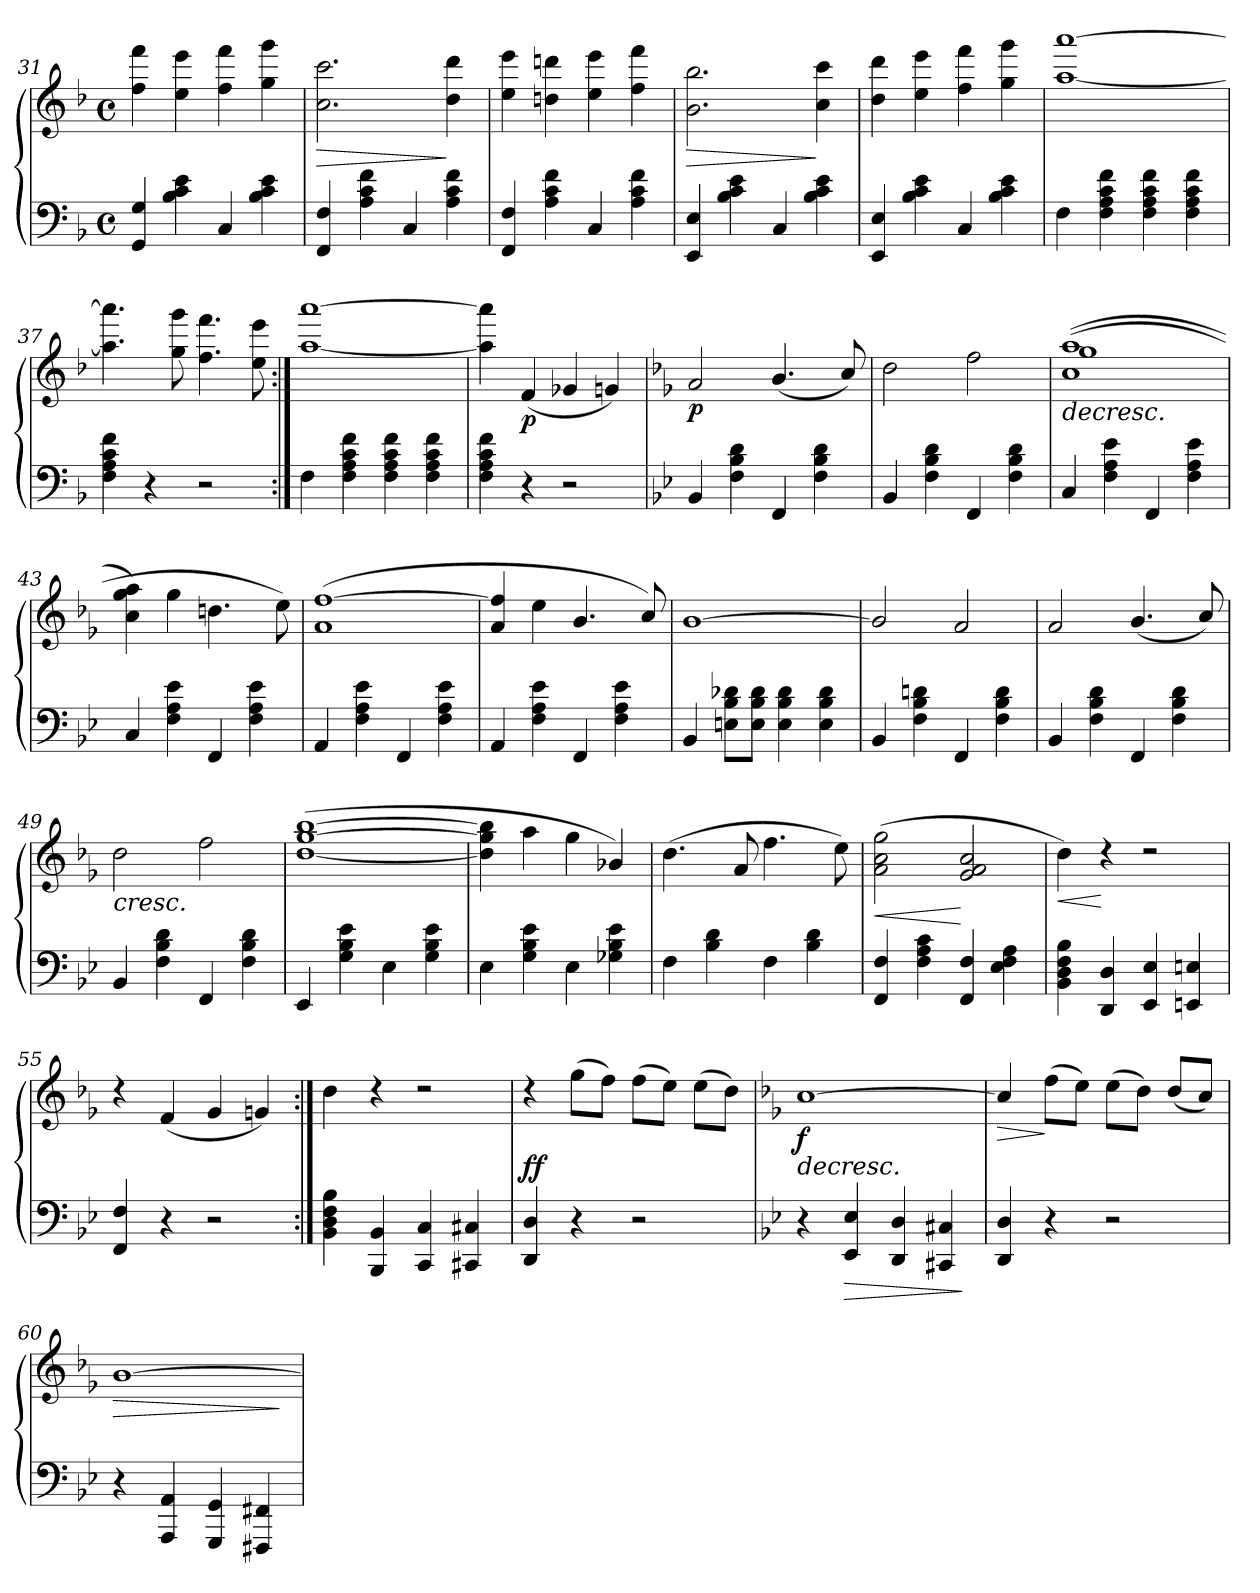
**kern	**kern	**dynam
*part1	*part1	*part1
*staff2	*staff1	*staff1/2
*clefF4	*clefG3	*
*k[b-]	*k[b-]	*
*M4/4	*M4/4	*
*met(c)	*met(c)	*
=31	=31	=31
4GG/ 4G/	4dd\ 4ddd\	.
4B-\ 4c\ 4e\	4cc\ 4ccc\	.
4C/	4dd\ 4ddd\	.
4B-\ 4c\ 4e\	4ee\ 4eee\	.
=32	=32	=32
!	!	!LO:HP:b
4FF/ 4F/	2.a\ 2.aa\	>
4A\ 4c\ 4f\	.	.
4C/	.	.
4A\ 4c\ 4f\	4b-\ 4bb-\	]
=33	=33	=33
4FF/ 4F/	4cc\ 4ccc\	.
4A\ 4c\ 4f\	4bn\ 4bbn\	.
4C/	4cc\ 4ccc\	.
4A\ 4c\ 4f\	4dd\ 4ddd\	.
!!LO:LB:g=z
=34	=34	=34
!	!	!LO:HP:b
4EE/ 4E/	2.g\ 2.gg\	>
4B-\ 4c\ 4e\	.	.
4C/	.	.
4B-\ 4c\ 4e\	4a\ 4aa\	]
=35	=35	=35
4EE/ 4E/	4b-\ 4bb-\	.
4B-\ 4c\ 4e\	4cc\ 4ccc\	.
4C/	4dd\ 4ddd\	.
4B-\ 4c\ 4e\	4ee\ 4eee\	.
=36	=36	=36
*	*^	*
4F\	[>1fff	[<1ff	.
4F\ 4A\ 4c\ 4f\	.	.	.
4F\ 4A\ 4c\ 4f\	.	.	.
4F\ 4A\ 4c\ 4f\	.	.	.
*	*v	*v	*
=37	=37	=37
4F\ 4A\ 4c\ 4f\	4.ff\] 4.fff\]	.
4r	.	.
.	8ee\ 8eee\	.
2rE	4.dd\ 4.ddd\	.
.	8cc\ 8ccc\	.
=38:|!	=38:|!	=38:|!
*	*^	*
4F\	[>1fff	[<1ff	.
4F\ 4A\ 4c\ 4f\	.	.	.
4F\ 4A\ 4c\ 4f\	.	.	.
4F\ 4A\ 4c\ 4f\	.	.	.
*	*v	*v	*
=39	=39	=39
4F\ 4A\ 4c\ 4f\	4ff\] 4fff\]	.
!	!	!LO:DY:b
4r	(<4d/	p
2rE	4e-X/	.
.	4en/)	.
!!LO:LB:g=z
=40	=40	=40
*k[b-e-]	*k[b-e-]	*
!	!	!LO:DY:b
4BB-/	2f/	p
4F\ 4B-\ 4d\	.	.
4FF/	(<4.g/	.
4F\ 4B-\ 4d\	.	.
.	8a/)	.
=41	=41	=41
4BB-/	2b-\	.
4F\ 4B-\ 4d\	.	.
4FF/	2dd\	.
4F\ 4B-\ 4d\	.	.
=42	=42	=42
!	!	!LO:HP:b
*	*^	*
*	*	*^	*
4C/	(>(>1ff	1ee-	1a	>
4F\ 4A\ 4e-\	.	.	.	.
4FF/	.	.	.	.
4F\ 4A\ 4e-\	.	.	.	.
*	*v	*v	*v	*
=43	=43	=43
4C/	4a\ 4ee-\ 4ff\)	.
4F\ 4A\ 4e-\	4ee-\	.
4FF/	4.bn\	.
4F\ 4A\ 4e-\	.	.
.	8cc\)	.
=44	=44	=44
*	*^	*
4AA/	(>[>1dd	1f	.
4F\ 4A\ 4e-\	.	.	.
4FF/	.	.	.
4F\ 4A\ 4e-\	.	.	.
*	*v	*v	*
=45	=45	=45
4AA/	4f/ 4dd/]	.
4F\ 4A\ 4e-\	4cc\	.
4FF/	4.g/	.
4F\ 4A\ 4e-\	.	.
.	8a/)	.
!!LO:LB:g=z
=46	=46	=46
4BB-/	[<1g	.
8En\ 8B-\ 8d-X\L	.	.
8E\ 8B-\ 8d-\J	.	.
4E\ 4B-\ 4d-\	.	.
4E\ 4B-\ 4d-\	.	.
=47	=47	=47
4BB-/	2g/]	.
4F\ 4B-\ 4dn\	.	.
4FF/	2f/	.
4F\ 4B-\ 4d\	.	.
=48	=48	=48
4BB-/	2f/	.
4F\ 4B-\ 4d\	.	.
4FF/	(<4.g/	.
4F\ 4B-\ 4d\	.	.
.	8a/)	.
=49	=49	=49
!	!	!LO:HP:b
4BB-/	2b-\	<
4F\ 4B-\ 4d\	.	.
4FF/	2dd\	]
4F\ 4B-\ 4d\	.	.
=50	=50	=50
*	*^	*
4EE-/	(>[>1ee- [>1gg	[<1b-	.
4G\ 4B-\ 4e-\	.	.	.
4E-\	.	.	.
4G\ 4B-\ 4e-\	.	.	.
*	*v	*v	*
=51	=51	=51
4E-\	4b-\] 4ee-\] 4gg\]	.
4G\ 4B-\ 4e-\	4ff\	.
4E-\	4ee-\	.
4G-X\ 4B-\ 4e-\	4g-X/)	.
!!LO:LB:g=z
=52	=52	=52
4F\	(>4.b-\	.
4B-\ 4d\	.	.
.	8f/	.
4F\	4.dd\	.
4B-\ 4d\	.	.
.	8cc\)	.
=53	=53	=53
!	!	!LO:HP:b
4FF/ 4F/	(>2f\ 2a\ 2ee-\	<
4F\ 4A\ 4c\	.	.
4FF/ 4F/	2e-/ 2f/ 2a/	[ [
4E-\ 4F\ 4A\	.	.
=54	=54	=54
!	!	!LO:HP:b
4BB-\ 4D\ 4F\ 4B-\	4b-\)	<
4DD/ 4D/	4rb	[
4EE-/ 4E-/	2rcc	.
4EEn/ 4En/	.	.
=55	=55	=55
4FF/ 4F/	4rb	.
4r	(<4d/	.
2rE	4e-/	.
.	4en/)	.
=56:|!	=56:|!	=56:|!
4BB-\ 4D\ 4F\ 4B-\	4b-\	.
4BBB-/ 4BB-/	4rb	.
4CC/ 4C/	2rcc	.
4CC#X/ 4C#X/	.	.
=57	=57	=57
!	!	!LO:DY:a=2
!	!	!LO:DY:n=1:a=2
4DD/ 4D/	4rb	f f
4r	(>8ee-\L	.
.	8dd\J)	.
2rE	(>8dd\L	.
.	8cc\J)	.
.	(>8cc\L	.
.	8b-\J)	.
!!LO:PB:g=z
=58	=58	=58
*k[b-e-]	*k[b-e-]	*
!	!	!LO:HP:b
!	!	!LO:DY:n=1:b
4r	[<1a	> f
!	!	!LO:HP:b=2
4EE-/ 4E-/	.	>
4DD/ 4D/	.	.
4CC#X/ 4C#X/	.	.
.	.	]
=59	=59	=59
!	!	!LO:HP:b
4DD/ 4D/	4a/]	>
4r	(>8dd\L	] ]
.	8cc\J)	.
2r	(>8cc\L	.
.	8b-\J)	.
.	(<8b-/L	.
.	8a/J)	.
=60	=60	=60
!	!	!LO:HP:b
4r	[<1g	>
4AAA/ 4AA/	.	.
4GGG/ 4GG/	.	.
4FFF#X/ 4FF#X/	.	.
.	.	]
=	=	=
*-	*-	*-
